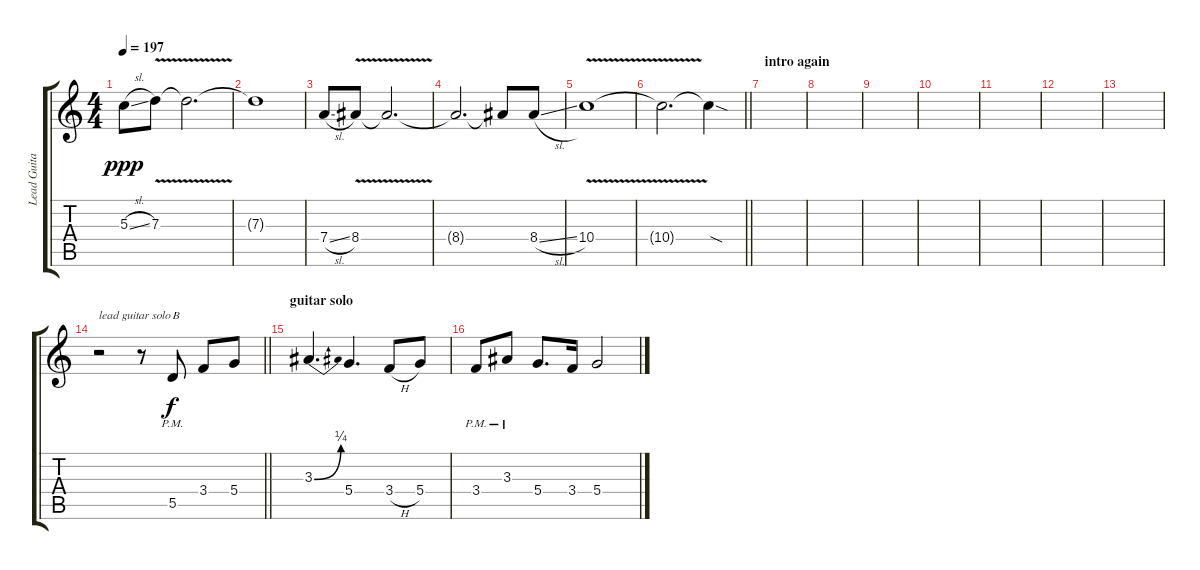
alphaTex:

\track ("Lead Guitar (Blackmore)" "Lead Guita") {instrument distortionguitar}
\staff {score tabs}
\tuning (E4 B3 G3 D3 A2 E2) {hide}
\ts (4 4)
\tempo 197
\clef g2
\ks c
5.3{sl}.8{dy ppp} 7.3{v}.8 7.3{t}.2{d} |
7.3{t}.1 |
7.4{sl}.8 8.4{v}.8 8.4{t}.2{d} |
8.4{t}.2{d} 8.4{t}.8 8.4{sl}.8 |
10.4{v}.1 |
\barLineRight lightlight
10.4{t}.2{d} 10.4{sod t}.4 |
\section ("" "intro again")
|
|
|
|
|
|
|
\barLineRight lightlight
r.2{txt "lead guitar solo"} r.8 5.5{pm}.8{txt "B" dy f} 3.4.8 5.4.8 |
\section ("" "guitar solo")
3.3{be (bend 0 0 60 1)}.4{d} 5.4.4{d} 3.4{h}.8 5.4.8 |
3.4{pm}.8 3.3{pm}.8 5.4.8{d} 3.4.16 5.4.2
